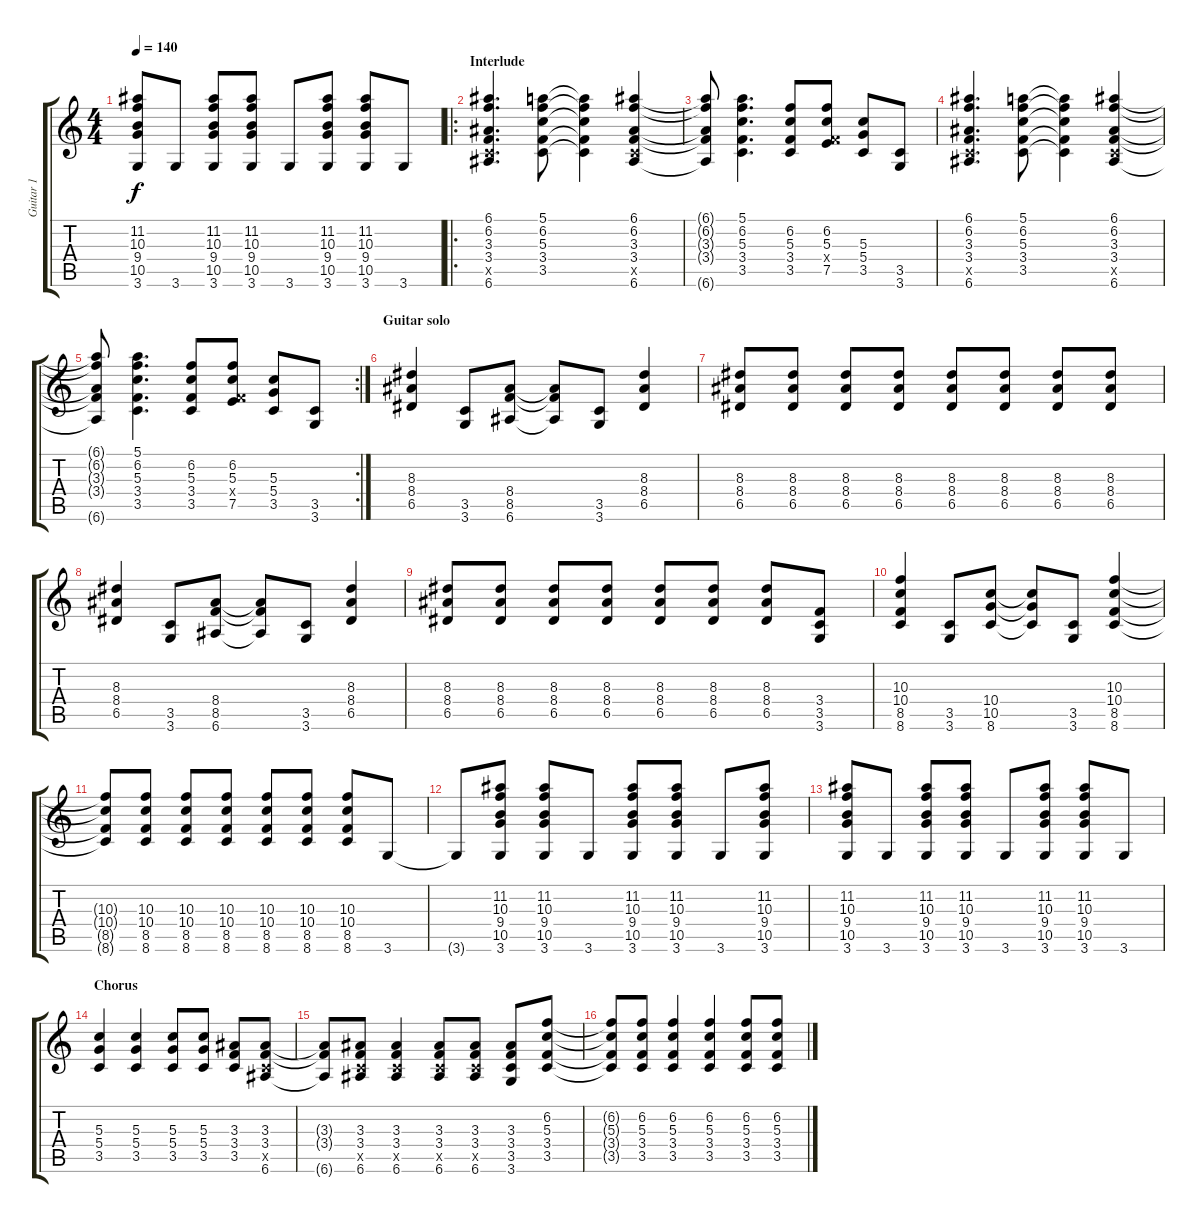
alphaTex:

\track ("Guitar 1" "Guitar 1") {instrument distortionguitar}
\staff {score tabs}
\tuning (E4 B3 G3 D3 A2 E2) {hide}
\ts (4 4)
\tempo 140
\clef g2
\ks c
(11.2 10.3 9.4 10.5 3.6).8{dy f} 3.6.8 (11.2 10.3 9.4 10.5 3.6).8 (11.2 10.3 9.4 10.5 3.6).8 3.6.8 (11.2 10.3 9.4 10.5 3.6).8 (11.2 10.3 9.4 10.5 3.6).8 3.6.8 |
\ro
\section ("" "Interlude")
(6.1 6.2 3.3 3.4 3.5{x} 6.6).4{d} (5.1 6.2 5.3 3.4 3.5).8 (5.1{t} 6.2{t} 5.3{t} 3.4{t} 3.5{t}).4 (6.1 6.2 3.3 3.4 3.5{x} 6.6).4 |
(6.1{t} 6.2{t} 3.3{t} 3.4{t} 6.6{t}).8 (5.1 6.2 5.3 3.4 3.5).4{d} (6.2 5.3 3.4 3.5).8 (6.2 5.3 3.4{x} 7.5).8 (5.3 5.4 3.5).8 (3.5 3.6).8 |
(6.1 6.2 3.3 3.4 3.5{x} 6.6).4{d} (5.1 6.2 5.3 3.4 3.5).8 (5.1{t} 6.2{t} 5.3{t} 3.4{t} 3.5{t}).4 (6.1 6.2 3.3 3.4 3.5{x} 6.6).4 |
\rc 2
(6.1{t} 6.2{t} 3.3{t} 3.4{t} 6.6{t}).8 (5.1 6.2 5.3 3.4 3.5).4{d} (6.2 5.3 3.4 3.5).8 (6.2 5.3 3.4{x} 7.5).8 (5.3 5.4 3.5).8 (3.5 3.6).8 |
\section ("" "Guitar solo")
(8.3 8.4 6.5).4 (3.5 3.6).8 (8.4 8.5 6.6).8 (8.4{t} 8.5{t} 6.6{t}).8 (3.5 3.6).8 (8.3 8.4 6.5).4 |
(8.3 8.4 6.5).8 (8.3 8.4 6.5).8 (8.3 8.4 6.5).8 (8.3 8.4 6.5).8 (8.3 8.4 6.5).8 (8.3 8.4 6.5).8 (8.3 8.4 6.5).8 (8.3 8.4 6.5).8 |
(8.3 8.4 6.5).4 (3.5 3.6).8 (8.4 8.5 6.6).8 (8.4{t} 8.5{t} 6.6{t}).8 (3.5 3.6).8 (8.3 8.4 6.5).4 |
(8.3 8.4 6.5).8 (8.3 8.4 6.5).8 (8.3 8.4 6.5).8 (8.3 8.4 6.5).8 (8.3 8.4 6.5).8 (8.3 8.4 6.5).8 (8.3 8.4 6.5).8 (3.4 3.5 3.6).8 |
(10.3 10.4 8.5 8.6).4 (3.5 3.6).8 (10.4 10.5 8.6).8 (10.4{t} 10.5{t} 8.6{t}).8 (3.5 3.6).8 (10.3 10.4 8.5 8.6).4 |
(10.3{t} 10.4{t} 8.5{t} 8.6{t}).8 (10.3 10.4 8.5 8.6).8 (10.3 10.4 8.5 8.6).8 (10.3 10.4 8.5 8.6).8 (10.3 10.4 8.5 8.6).8 (10.3 10.4 8.5 8.6).8 (10.3 10.4 8.5 8.6).8 3.6.8 |
3.6{t}.8 (11.2 10.3 9.4 10.5 3.6).8 (11.2 10.3 9.4 10.5 3.6).8 3.6.8 (11.2 10.3 9.4 10.5 3.6).8 (11.2 10.3 9.4 10.5 3.6).8 3.6.8 (11.2 10.3 9.4 10.5 3.6).8 |
(11.2 10.3 9.4 10.5 3.6).8 3.6.8 (11.2 10.3 9.4 10.5 3.6).8 (11.2 10.3 9.4 10.5 3.6).8 3.6.8 (11.2 10.3 9.4 10.5 3.6).8 (11.2 10.3 9.4 10.5 3.6).8 3.6.8 |
\section ("" "Chorus")
(5.3 5.4 3.5).4 (5.3 5.4 3.5).4 (5.3 5.4 3.5).8 (5.3 5.4 3.5).8 (3.3 3.4 3.5).8 (3.3 3.4 3.5{x} 6.6).8 |
(3.3{t} 3.4{t} 6.6{t}).8 (3.3 3.4 3.5{x} 6.6).8 (3.3 3.4 3.5{x} 6.6).4 (3.3 3.4 3.5{x} 6.6).8 (3.3 3.4 3.5{x} 6.6).8 (3.3 3.4 3.5 3.6).8 (6.2 5.3 3.4 3.5).8 |
(6.2{t} 5.3{t} 3.4{t} 3.5{t}).8 (6.2 5.3 3.4 3.5).8 (6.2 5.3 3.4 3.5).4 (6.2 5.3 3.4 3.5).4 (6.2 5.3 3.4 3.5).8 (6.2 5.3 3.4 3.5).8
